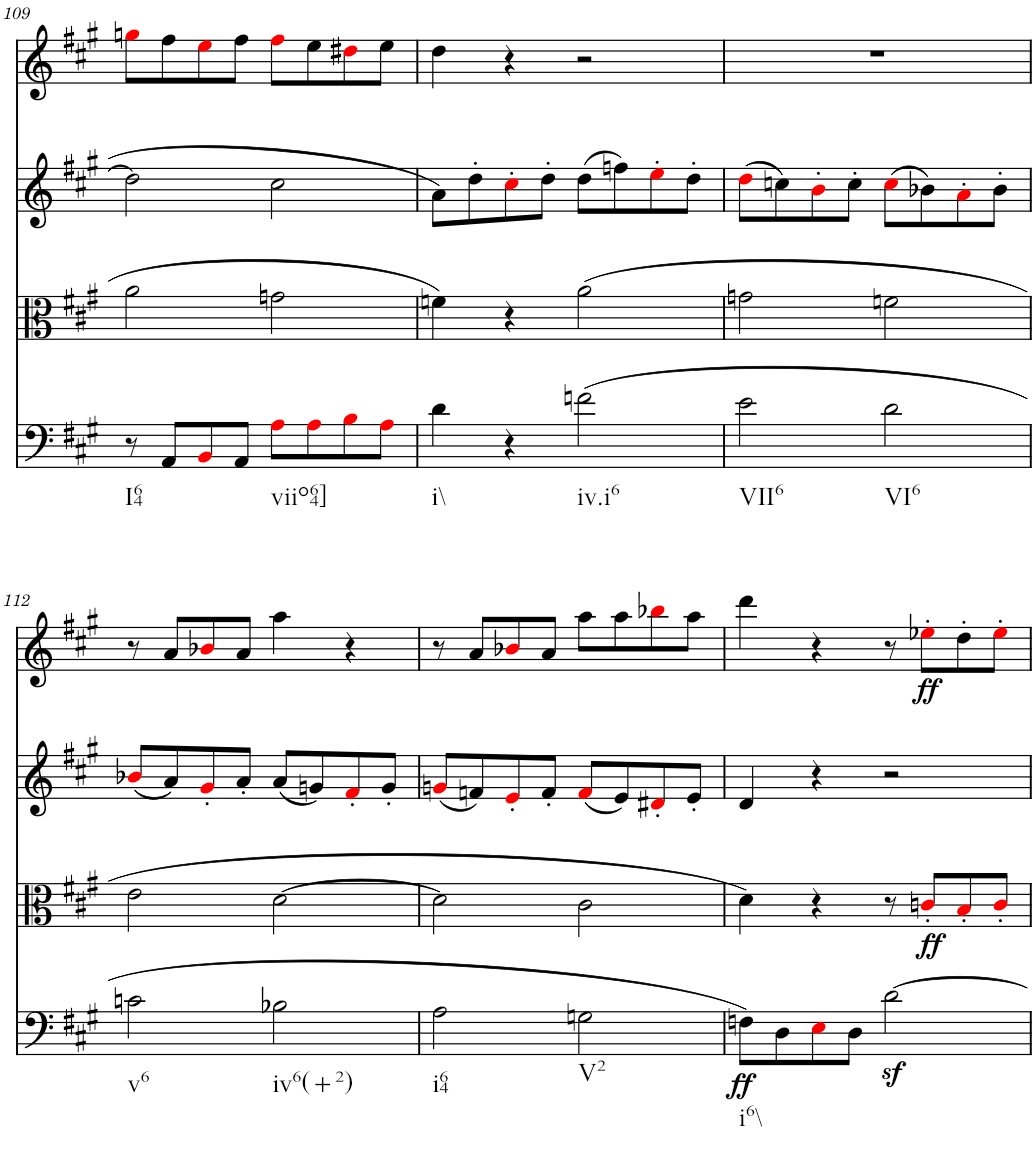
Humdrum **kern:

**kern	**dynam	**kern	**dynam	**kern	**kern	**dynam
*part4	*part4	*part3	*part3	*part2	*part1	*part1
*staff4	*staff4	*staff3	*staff3	*staff2	*staff1	*staff1
*I"Violoncello	*	*I"Viola	*	*I"Violin 2	*I"Violin 1	*
*I'Vc	*	*I'Vla	*	*I'Vln	*I'Vln	*
!!LO:PB:g=z
*clefF4	*	*clefC3	*	*clefG2	*clefG2	*
*k[f#c#g#]	*	*k[f#c#g#]	*	*k[f#c#g#]	*k[f#c#g#]	*
*A:	*	*A:	*	*A:	*A:	*
*M2/2	*	*M2/2	*	*M2/2	*M2/2	*
*met(c|)	*	*met(c|)	*	*met(c|)	*met(c|)	*
=109	=109	=109	=109	=109	=109	=109
!LO:TX:b:t=I64	!	!	!	!	!	!
8r	.	2a\	.	2dd\]	8ggni\L	.
8AA/L	.	.	.	.	8ff#\	.
8BBi/	.	.	.	.	8eei\	.
8AA/J	.	.	.	.	8ff#\J	.
!LO:TX:b:t=viio64]	!	!	!	!	!	!
8Ai\L	.	2gn\	.	2cc#\	8ff#i\L	.
8Ai\	.	.	.	.	8ee\	.
8Bi\	.	.	.	.	8dd#Xi\	.
8Ai\J	.	.	.	.	8ee\J	.
=110	=110	=110	=110	=110	=110	=110
!LO:TX:b:t=i\\	!	!	!	!	!	!
4d\	.	4fn\	.	8a\L	4dd\	.
.	.	.	.	8dd'\	.	.
4r	.	4r	.	8cc#'i\	4r	.
.	.	.	.	8dd'\J	.	.
!LO:TX:b:t=iv.i6	!	!	!	!	!	!
(2fn\	.	(2a\	.	(8dd\L	2r	.
.	.	.	.	8ffn\)	.	.
.	.	.	.	8ee'i\	.	.
.	.	.	.	8dd'\J	.	.
=111	=111	=111	=111	=111	=111	=111
!LO:TX:b:t=VII6	!	!	!	!	!	!
2e\	.	2gn\	.	(8ddi\L	1r	.
.	.	.	.	8ccn\)	.	.
.	.	.	.	8b'i\	.	.
.	.	.	.	8cc'\J	.	.
!LO:TX:b:t=VI6	!	!	!	!	!	!
2d\	.	2fn\	.	(8cci\L	.	.
.	.	.	.	8b-X\)	.	.
.	.	.	.	8a'i\	.	.
.	.	.	.	8b-'\J	.	.
!!LO:LB:g=z
=112	=112	=112	=112	=112	=112	=112
!LO:TX:b:t=v6	!	!	!	!	!	!
2cn\	.	2e\	.	(8b-Xi/L	8r	.
.	.	.	.	8a/)	8a/L	.
.	.	.	.	8g#'i/	8b-Xi/	.
.	.	.	.	8a'/J	8a/J	.
!LO:TX:b:t=iv6(+2)	!	!	!	!	!	!
2B-X\	.	[2d\	.	(8a/L	4aa\	.
.	.	.	.	8gn/)	.	.
.	.	.	.	8f#'i/	4r	.
.	.	.	.	8g'/J	.	.
=113	=113	=113	=113	=113	=113	=113
!LO:TX:b:t=i64	!	!	!	!	!	!
2A\	.	2d\]	.	(8gni/L	8r	.
.	.	.	.	8fn/)	8a/L	.
.	.	.	.	8e'i/	8b-Xi/	.
.	.	.	.	8f'/J	8a/J	.
!LO:TX:b:t=V2	!	!	!	!	!	!
2Gn\	.	2c#\	.	(8fi/L	8aa\L	.
.	.	.	.	8e/)	8aa\	.
.	.	.	.	8d#X'i/	8bb-Xi\	.
.	.	.	.	8e'/J	8aa\J	.
=114	=114	=114	=114	=114	=114	=114
!LO:TX:b:t=i6\\	!	!	!	!	!	!
!	!LO:DY:b	!	!	!	!	!
8Fn\L)	ff	4d\)	.	4d/	4ddd\	.
8D\	.	.	.	.	.	.
8Ei\	.	4r	.	4r	4r	.
8D\J	.	.	.	.	.	.
[2dz<\	.	8r	.	2r	8r	.
!	!	!	!LO:DY:b	!	!	!LO:DY:b
.	.	8cn'i/L	ff	.	8ee-X'i\L	ff
.	.	8B'i/	.	.	8dd'\	.
.	.	8c'i/J	.	.	8ee-'i\J	.
=	=	=	=	=	=	=
*-	*-	*-	*-	*-	*-	*-
